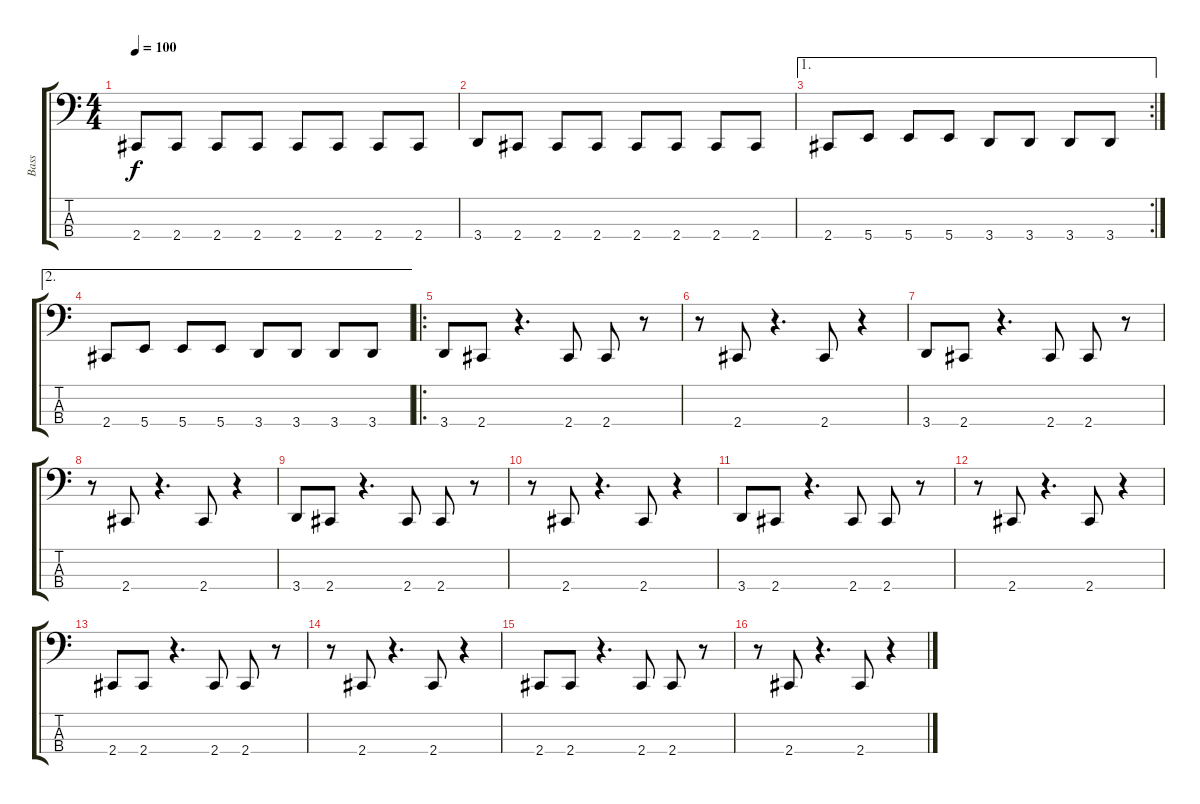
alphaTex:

\track ("Bass" "Bass") {instrument electricbassfinger}
\staff {score tabs}
\tuning (E2 B1 Gb1 B0) {hide}
\ts (4 4)
\tempo 100
\clef f4
\ks c
2.4.8{dy f} 2.4.8 2.4.8 2.4.8 2.4.8 2.4.8 2.4.8 2.4.8 |
3.4.8 2.4.8 2.4.8 2.4.8 2.4.8 2.4.8 2.4.8 2.4.8 |
\ae 1
\rc 2
2.4.8 5.4.8 5.4.8 5.4.8 3.4.8 3.4.8 3.4.8 3.4.8 |
\ae 2
2.4.8 5.4.8 5.4.8 5.4.8 3.4.8 3.4.8 3.4.8 3.4.8 |
\ro
3.4.8 2.4.8 r.4{d} 2.4.8 2.4.8 r.8 |
r.8 2.4.8 r.4{d} 2.4.8 r.4 |
3.4.8 2.4.8 r.4{d} 2.4.8 2.4.8 r.8 |
r.8 2.4.8 r.4{d} 2.4.8 r.4 |
3.4.8 2.4.8 r.4{d} 2.4.8 2.4.8 r.8 |
r.8 2.4.8 r.4{d} 2.4.8 r.4 |
3.4.8 2.4.8 r.4{d} 2.4.8 2.4.8 r.8 |
r.8 2.4.8 r.4{d} 2.4.8 r.4 |
2.4.8 2.4.8 r.4{d} 2.4.8 2.4.8 r.8 |
r.8 2.4.8 r.4{d} 2.4.8 r.4 |
2.4.8 2.4.8 r.4{d} 2.4.8 2.4.8 r.8 |
r.8 2.4.8 r.4{d} 2.4.8 r.4
